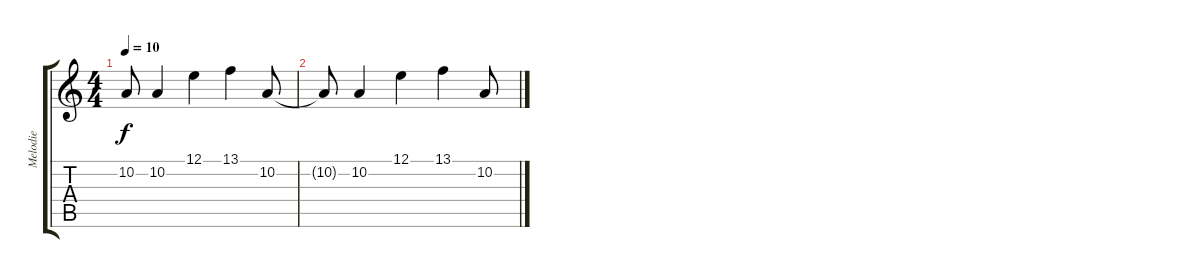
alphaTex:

\track ("Melodie" "Melodie") {instrument vibraphone}
\staff {score tabs}
\tuning (E4 B3 G3 D3 A2 E2) {hide}
\ts (4 4)
\tempo 10
\clef g2
\ks c
10.2{t}.8{dy f} 10.2.4 12.1.4 13.1.4 10.2.8 |
10.2{t}.8 10.2.4 12.1.4 13.1.4 10.2.8
